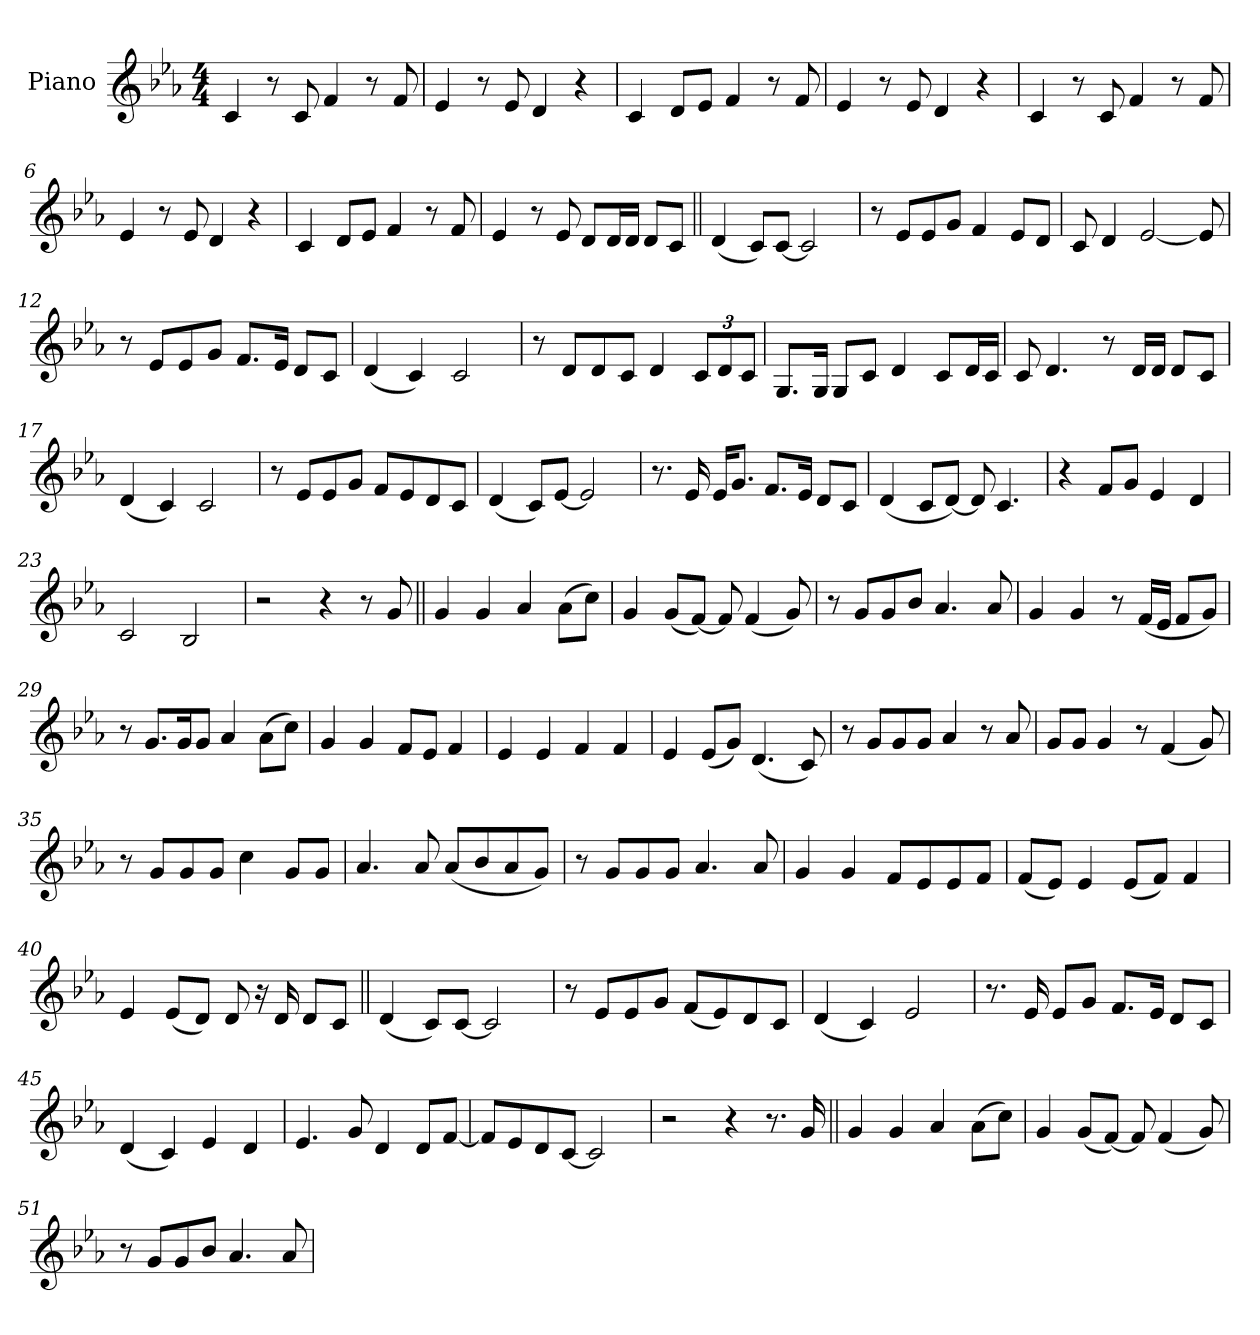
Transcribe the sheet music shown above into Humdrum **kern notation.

**kern
*part1
*staff1
*I"Piano
*I'Pno.
*clefG2
*k[b-e-a-]
*M4/4
=1
4c!
8r
8c!
4f!
8r
8f!
=2
4e-!
8r
8e-!
4d!
4r
=3
4c!
8d!L
8e-!J
4f!
8r
8f!
=4
4e-!
8r
8e-!
4d!
4r
=5
4c!
8r
8c!
4f!
8r
8f!
=6
4e-!
8r
8e-!
4d!
4r
=7
4c!
8d!L
8e-!J
4f!
8r
8f!
=8
4e-!
8r
8e-!
8d!L
16dL
16dJJ
8dL
8cJ
=9||
(<4d
8cL)
[8cJ
2c]
=10
8r
8e-L
8e-
8gJ
4f
8e-L
8dJ
=11
8c
4d
[2e-
8e-]
=12
8r
8e-L
8e-
8gJ
8.fL
16e-Jk
8dL
8cJ
=13
(<4d
4c)
2c
=14
8r
8dL
8d
8cJ
4d
*Xbrackettup
12cL
12d
12cJ
=15
8.GL
16GJk
8GL
8cJ
4d
8cL
16dL
16cJJ
=16
8c
4.d
8r
16dLL
16dJJ
8dL
8cJ
=17
(<4d
4c)
2c
=18
8r
8e-L
8e-
8gJ
8fL
8e-
8d
8cJ
=19
(<4d
8cL)
[8e-J
2e-]
=20
8.r
16e-
16e-KL
8.gJ
8.fL
16e-Jk
8dL
8cJ
=21
(<4d
8cL
[8dJ)
8d]
4.c
=22
4r
8fL
8gJ
4e-
4d
=23
2c
2B-
=24
2r
4r
8r
8g
=25||
4g
4g
4a-
(>8a-L
8ccJ)
=26
4g
(<8gL
[8fJ)
8f]
(<4f
8g)
=27
8r
8gL
8g
8b-J
4.a-
8a-
=28
4g
4g
8r
(<16fLL
16e-JJ
8fL
8gJ)
=29
8r
8.gL
16gK
8gJ
4a-
(>8a-L
8ccJ)
=30
4g
4g
8fL
8e-J
4f
=31
4e-
4e-
4f
4f
=32
4e-
(<8e-L
8gJ)
(<4.d
8c)
=33
8r
8gL
8g
8gJ
4a-
8r
8a-
=34
8gL
8gJ
4g
8r
(<4f
8g)
=35
8r
8gL
8g
8gJ
4cc
8gL
8gJ
=36
4.a-
8a-
(<8a-L
8b-
8a-
8gJ)
=37
8r
8gL
8g
8gJ
4.a-
8a-
=38
4g
4g
8fL
8e-
8e-
8fJ
=39
(<8fL
8e-J)
4e-
(<8e-L
8fJ)
4f
=40
4e-
(<8e-L
8dJ)
8d
16r
16d
8dL
8cJ
=41||
(<4d
8cL)
[8cJ
2c]
=42
8r
8e-L
8e-
8gJ
(<8fL
8e-)
8d
8cJ
=43
(<4d
4c)
2e-
=44
8.r
16e-
8e-L
8gJ
8.fL
16e-Jk
8dL
8cJ
=45
(<4d
4c)
4e-
4d
=46
4.e-
8g
4d
8dL
[8fJ
=47
8fL]
8e-
8d
[8cJ
2c]
=48
2r
4r
8.r
16g
=49||
4g
4g
4a-
(>8a-L
8ccJ)
=50
4g
(<8gL
[8fJ)
8f]
(<4f
8g)
=51
8r
8gL
8g
8b-J
4.a-
8a-
=
*-
